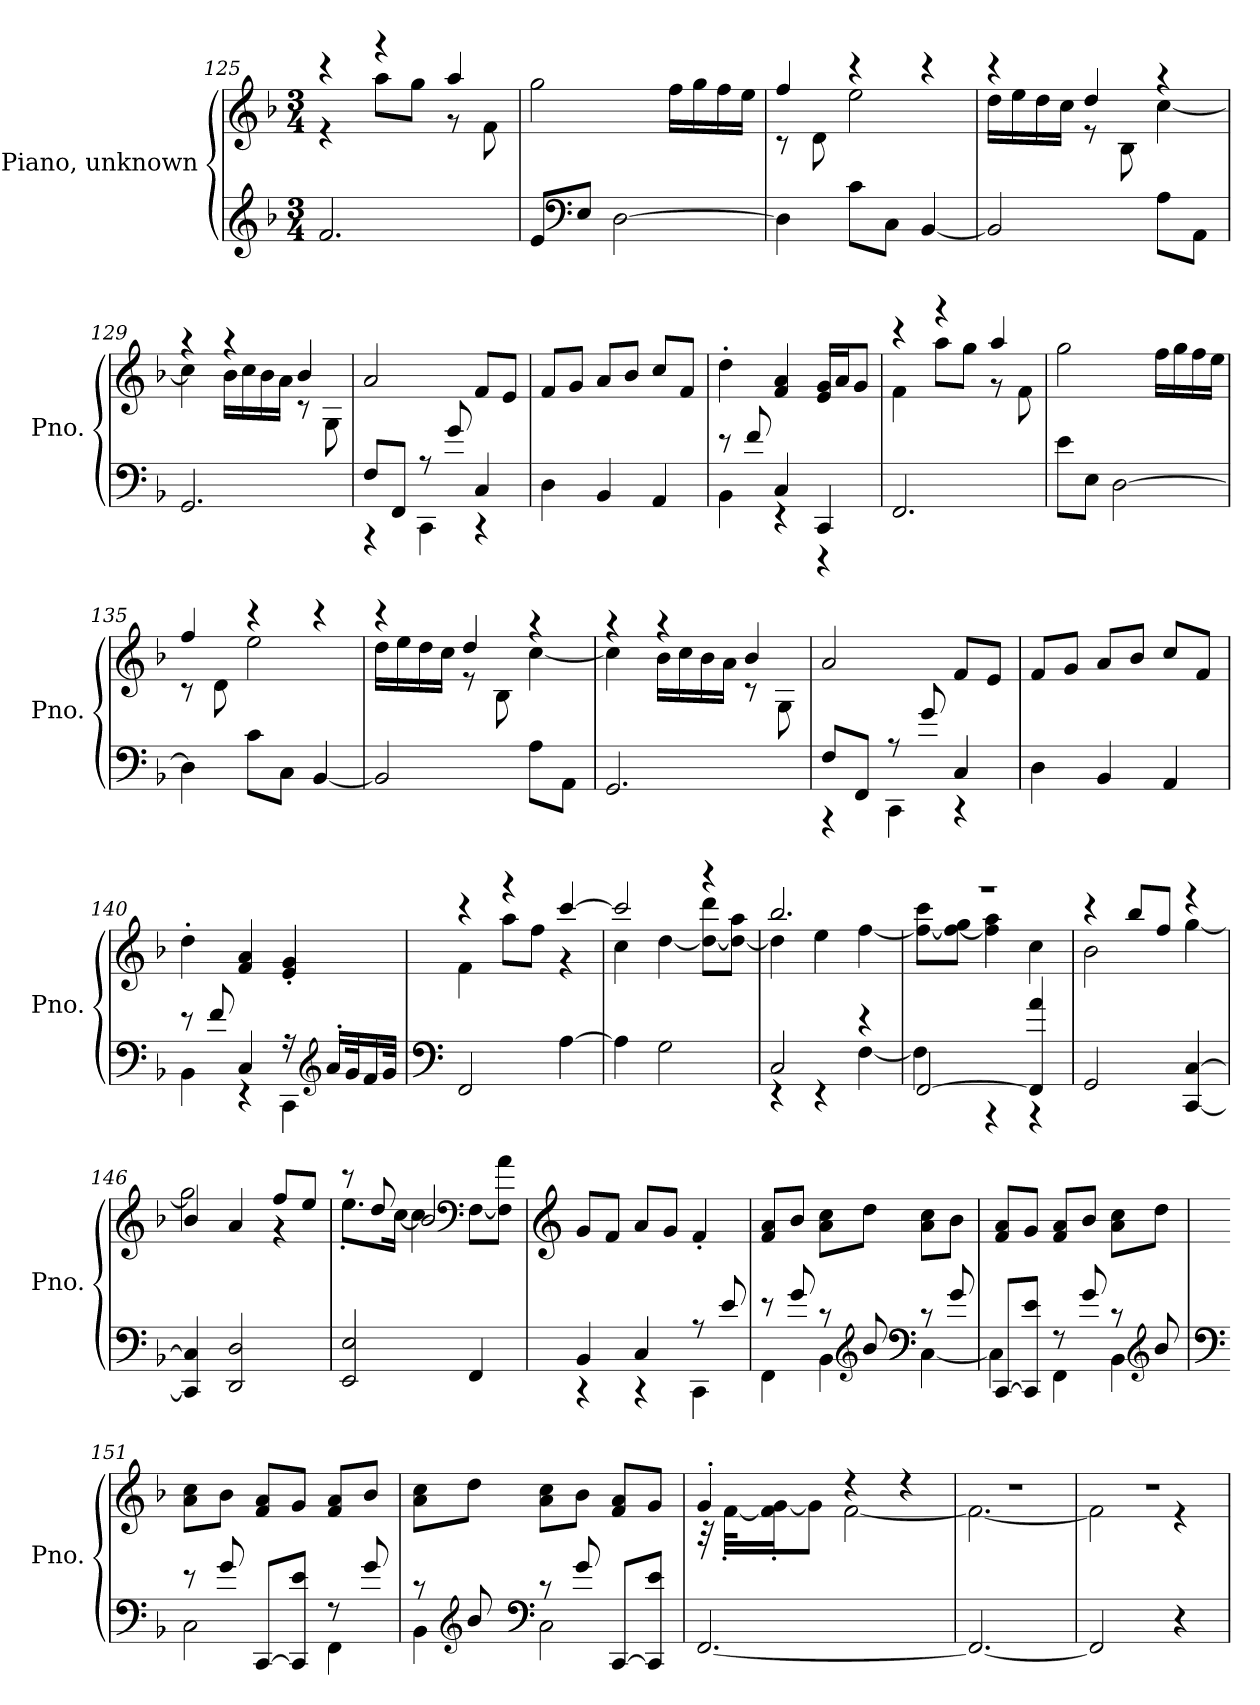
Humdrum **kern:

**kern	**kern
*part1	*part1
*staff2	*staff1
*I"Piano, unknown	*
*I'Pno.	*
*clefG2	*clefG2
*k[b-]	*k[b-]
*M3/4	*M3/4
=125	=125
*	*^
2.f/	4r	4r
.	4r	8aa\L
.	.	8gg\J
.	4aa/	8r
.	.	8f\
*	*v	*v
!!LO:LB:g=z
=126	=126
8e/L	2gg\
*clefF4	*
8E/J	.
[2D\	.
.	16ff\LL
.	16gg\
.	16ff\
.	16ee\JJ
=127	=127
*	*^
4D\]	4ff/	8r
.	.	8d\
8c\L	4r	2ee\
8C\J	.	.
[4BB-/	4r	.
=128	=128	=128
2BB-/]	4r	16dd\LL
.	.	16ee\
.	.	16dd\
.	.	16cc\JJ
.	4dd/	8r
.	.	8B-\
8A\L	4r	[4cc\
8AA\J	.	.
=129	=129	=129
2.GG/	4r	4cc\]
.	4r	16b-\LL
.	.	16cc\
.	.	16b-\
.	.	16a\JJ
.	4b-/	8r
.	.	8G\
*	*v	*v
=130	=130
*^	*
8F/L	4r	2a/
8FF/J	.	.
8r	4CC\	.
8g/	.	.
4C/	4r	8f/L
.	.	8e/J
*v	*v	*
=131	=131
4D\	8f/L
.	8g/J
4BB-/	8a/L
.	8b-/J
4AA/	8cc/L
.	8f/J
!!LO:LB:g=z
=132	=132
*^	*
8r	4BB-\	4dd'\
8f/	.	.
4C/	4r	4f/ 4a/
4CC/	4r	16e/ 16g/LL
.	.	16a/J
.	.	8g/J
*v	*v	*
=133	=133
*	*^
2.FF/	4r	4f\
.	4r	8aa\L
.	.	8gg\J
.	4aa/	8r
.	.	8f\
*	*v	*v
=134	=134
8e\L	2gg\
8E\J	.
[2D\	.
.	16ff\LL
.	16gg\
.	16ff\
.	16ee\JJ
=135	=135
*	*^
4D\]	4ff/	8r
.	.	8d\
8c\L	4r	2ee\
8C\J	.	.
[4BB-/	4r	.
=136	=136	=136
2BB-/]	4r	16dd\LL
.	.	16ee\
.	.	16dd\
.	.	16cc\JJ
.	4dd/	8r
.	.	8B-\
8A\L	4r	[4cc\
8AA\J	.	.
=137	=137	=137
2.GG/	4r	4cc\]
.	4r	16b-\LL
.	.	16cc\
.	.	16b-\
.	.	16a\JJ
.	4b-/	8r
.	.	8G\
*	*v	*v
!!LO:LB:g=z
=138	=138
*^	*
8F/L	4r	2a/
8FF/J	.	.
8r	4CC\	.
8g/	.	.
4C/	4r	8f/L
.	.	8e/J
*v	*v	*
=139	=139
4D\	8f/L
.	8g/J
4BB-/	8a/L
.	8b-/J
4AA/	8cc/L
.	8f/J
=140	=140
*^	*
8r	4BB-\	4dd'\
8f/	.	.
4C/	4r	4f/ 4a/
16r	4CC\	4e/' 4g/'
*clefG2	*	*
16a'/LL	.	.
32g/K	.	.
16f/	.	.
32g/JJk	.	.
*v	*v	*
=141	=141
*clefF4	*
*	*^
2FF/	4r	4f\
.	4r	8aa\L
.	.	8ff\J
[4A\	[4ccc/	4r
=142	=142	=142
4A\]	2ccc/]	4cc\
2G\	.	[4dd\
.	4r	8dd\_ 8ddd\L
.	.	8dd\_ 8aa\J
=143	=143	=143
*^	*	*
2C/	4r	2.bb-/	4dd\]
.	4r	.	4ee\
4r	[4F\	.	[4ff\
!!LO:LB:g=z	!!
=144	=144	=144	=144
[2FF/	4F\]	2.r	8ff\_ 8ccc\L
.	.	.	8ff\_ 8gg\J
.	4r	.	4ff\] 4aa\
4FF/] 4a/	4r	.	4cc\
*v	*v	*	*
=145	=145	=145
2GG/	4r	2b-\
.	8bb-/L	.
.	8ff/J	.
[4CC/ [4C/	4r	[4gg\
=146	=146	=146
4CC/] 4C/]	4b-/	2gg\]
2DD/ 2D/	4a/	.
.	8ff/L	4r
.	8ee/J	.
=147	=147	=147
2EE/ 2E/	8r	8.ee'\L
.	8dd/	.
.	.	[16cc\Jk
.	2b-/	4cc\]
*	*clefF4	*
4FF/	.	[8F\L
.	.	8F\] 8a\J
*	*v	*v
=148	=148
*	*clefG2
*^	*
4BB-/	4r	8g/L
.	.	8f/J
4C/	4r	8a/L
.	.	8g/J
8r	4CC\	4f'/
8e/	.	.
!!LO:LB:g=z
=149	=149	=149
8r	4FF\	8f/ 8a/L
8g/	.	8b-/J
8r	4BB-\	8a\ 8cc\L
*clefG2	*	*
8b-/	.	8dd\J
*clefF4	*	*
8r	[4C\	8a\ 8cc\L
8g/	.	8b-\J
=150	=150	=150
[8CC/L	4C\]	8f/ 8a/L
8CC/] 8e/J	.	8g/J
8r	4FF\	8f/ 8a/L
8g/	.	8b-/J
8r	4BB-\	8a\ 8cc\L
*clefG2	*	*
8b-/	.	8dd\J
=151	=151	=151
*clefF4	*	*
8r	2C\	8a\ 8cc\L
8g/	.	8b-\J
[8CC/L	.	8f/ 8a/L
8CC/] 8e/J	.	8g/J
8r	4FF\	8f/ 8a/L
8g/	.	8b-/J
=152	=152	=152
8r	4BB-\	8a\ 8cc\L
*clefG2	*	*
8b-/	.	8dd\J
*clefF4	*	*
8r	2C\	8a\ 8cc\L
8g/	.	8b-\J
[8CC/L	.	8f/ 8a/L
8CC/] 8e/J	.	8g/J
*v	*v	*
!!LO:PB:g=z
=153	=153
*	*^
[2.FF/	4g'/	32r
.	.	[32f'\KLL
.	.	16f\]' [16g\'J
.	.	8g\J]
.	4r	[2f\
.	4r	.
=154	=154	=154
2.FF/_	2.r	2.f\_
=155	=155	=155
2FF/]	2.r	2f\]
4r	.	4r
*	*v	*v
=	=
*-	*-
